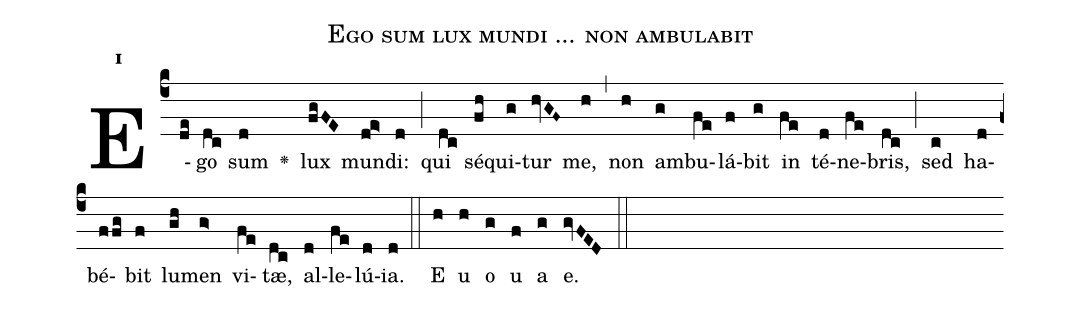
name:Ego sum lux mundi ... non ambulabit;
office-part:Antiphona;
mode:1;
%%
initial-style: 1;
name: Ego sum lux mundi ... non ambulabit
book: Antiphonae & Responsoria/Tomus II, p. 199;
occasion: Hebdomada IV Paschae Feria IV;
office-part: Laudes Ant E;
user-notes: ;
commentary: ;
annotation: 1d2;
centering-scheme: english;
fontsize: 12;
font: OFLSortsMillGoudy;
height: 11;
width: 4.5;
%%
(c4)E(de)go(dc) sum(d) <v>\greheightstar</v>() lux(fgFE) mun(de>)di:(d) (;) qui(dc) sé(fh)qui(g)tur(hvGF~) me,(h) (,) non(h) am(g)bu(fe)lá(f)bit(g) in(fe) té(d)ne(fe)bris,(dc) (;) sed(c) ha(d)bé(ffg)bit(f) lu(gh)men(g>) vi(fe)tæ,(dc) al(d)le(fe)lú(d)ia.(d) (::)
E(h) u(h) o(g) u(f) a(g) e.(gvFED) (::)
